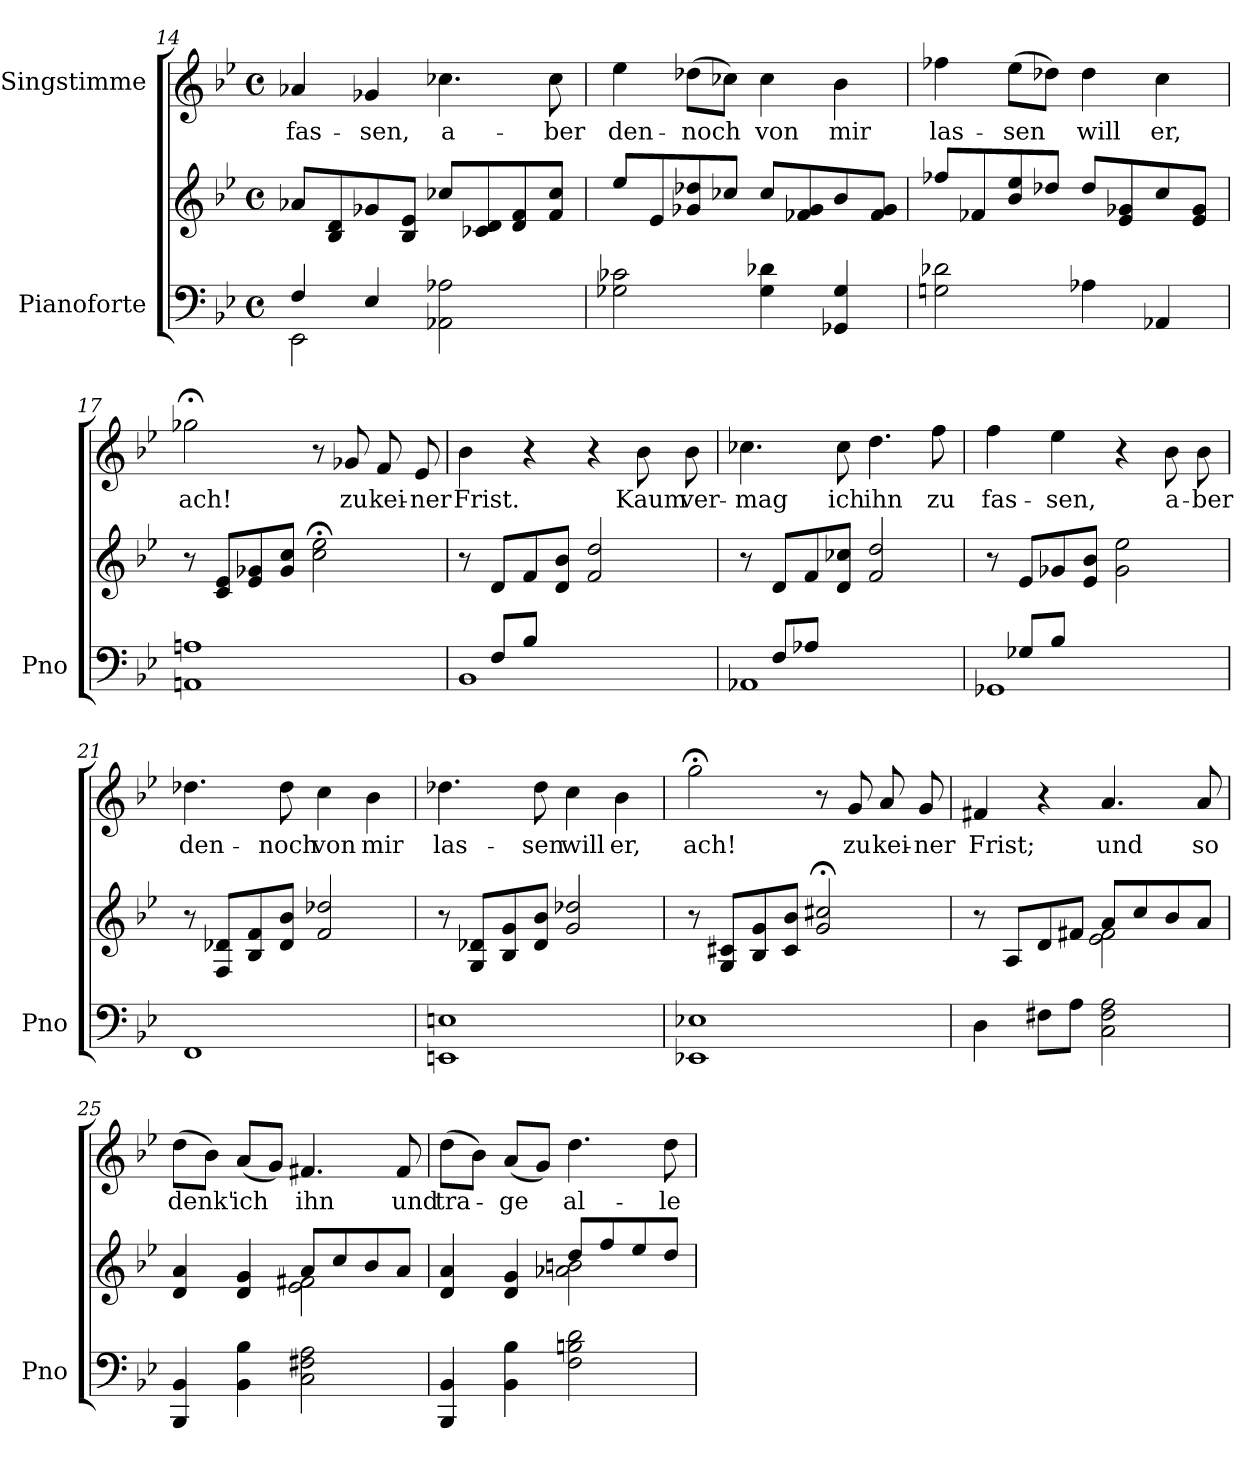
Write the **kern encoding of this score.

**kern	**kern	**kern	**text
*part2	*part2	*part1	*part1
*staff3	*staff2	*staff1	*staff1
*I"Pianoforte	*	*I"Singstimme	*
*I'Pno	*	*	*
!!LO:LB:g=z
*clefF4	*clefG2	*clefG2	*
*k[b-e-]	*k[b-e-]	*k[b-e-]	*
*M4/4	*M4/4	*M4/4	*
*met(c)	*met(c)	*met(c)	*
=14	=14	=14	=14
*^	*	*	*
!	!	!	!	!LO:LY:b
4F/	2EE-\	8a-X/L	4a-X/	fas-
.	.	8B-/ 8d/	.	.
!	!	!	!	!LO:LY:b
4E-/	.	8g-X/	4g-X/	-sen,
.	.	8B-/ 8e-/J	.	.
!	!	!	!	!LO:LY:b
2ryy	2AA-X\ 2A-X\	8cc-X/L	4.cc-X\	a-
.	.	8c-X/ 8d/	.	.
.	.	8d/ 8f/	.	.
!	!	!	!	!LO:LY:b
.	.	8f/ 8cc-/J	8cc-\	-ber
*v	*v	*	*	*
!!LO:LB:g=z
=15	=15	=15	=15
!	!	!	!LO:LY:b
2G-X\ 2c-X\	8ee-/L	4ee-\	den-
.	8e-/	.	.
!	!	!	!LO:LY:b
.	8g-X/ 8dd-X/	(8dd-X\L	-noch
.	8cc-X/J	8cc-X\J)	.
!	!	!	!LO:LY:b
4G-\ 4d-X\	8cc-/L	4cc-\	von
.	8f-X/ 8g-/	.	.
!	!	!	!LO:LY:b
4GG-X/ 4G-/	8b-/	4b-\	mir
.	8f-/ 8g-/J	.	.
=16	=16	=16	=16
!	!	!	!LO:LY:b
2Gn\ 2d-X\	8ff-X/L	4ff-X\	las-
.	8f-X/	.	.
!	!	!	!LO:LY:b
.	8b-/ 8ee-/	(8ee-\L	-sen
.	8dd-X/J	8dd-X\J)	.
!	!	!	!LO:LY:b
4A-X\	8dd-/L	4dd-\	will
.	8e-/ 8g-X/	.	.
!	!	!	!LO:LY:b
4AA-X/	8cc/	4cc\	er,
.	8e-/ 8g-/J	.	.
=17	=17	=17	=17
!	!	!	!LO:LY:b
1AAn 1An	8r	2gg-X;<\	ach!
.	8c/ 8e-/L	.	.
.	8e-/ 8g-X/	.	.
.	8g-/ 8cc/J	.	.
.	2cc\;< 2ee-\;<	8r	.
!	!	!	!LO:LY:b
.	.	8g-X/	zu
!	!	!	!LO:LY:b
.	.	8f/	kei-
!	!	!	!LO:LY:b
.	.	8e-/	-ner
=18	=18	=18	=18
*^	*	*	*
!	!	!	!	!LO:LY:b
8ryy	1BB-	8r	4b-\	Frist.
8F/L	.	8d/L	.	.
8B-/J	.	8f/	4r	.
8ryy	.	8d/ 8b-/J	.	.
2ryy	.	2f/ 2dd/	4r	.
!	!	!	!	!LO:LY:b
.	.	.	8b-\	Kaum
!	!	!	!	!LO:LY:b
.	.	.	8b-\	ver-
!!LO:LB:g=z
=19	=19	=19	=19	=19
!	!	!	!	!LO:LY:b
8ryy	1AA-X	8r	4.cc-X\	-mag
8F/L	.	8d/L	.	.
8A-X/J	.	8f/	.	.
!	!	!	!	!LO:LY:b
8ryy	.	8d/ 8cc-X/J	8cc-\	ich
!	!	!	!	!LO:LY:b
2ryy	.	2f/ 2dd/	4.dd\	ihn
!	!	!	!	!LO:LY:b
.	.	.	8ff\	zu
!!LO:PB:g=z
=20	=20	=20	=20	=20
!	!	!	!	!LO:LY:b
8ryy	1GG-X	8r	4ff\	fas-
8G-X/L	.	8e-/L	.	.
!	!	!	!	!LO:LY:b
8B-/J	.	8g-X/	4ee-\	-sen,
8ryy	.	8e-/ 8b-/J	.	.
2ryy	.	2g-\ 2ee-\	4r	.
!	!	!	!	!LO:LY:b
.	.	.	8b-\	a-
!	!	!	!	!LO:LY:b
.	.	.	8b-\	-ber
*v	*v	*	*	*
=21	=21	=21	=21
!	!	!	!LO:LY:b
1FF	8r	4.dd-X\	den-
.	8F/ 8d-X/L	.	.
.	8B-/ 8f/	.	.
!	!	!	!LO:LY:b
.	8d-/ 8b-/J	8dd-\	-noch
!	!	!	!LO:LY:b
.	2f/ 2dd-X/	4cc\	von
!	!	!	!LO:LY:b
.	.	4b-\	mir
=22	=22	=22	=22
!	!	!	!LO:LY:b
1EEn 1En	8r	4.dd-X\	las-
.	8G/ 8d-X/L	.	.
.	8B-/ 8g/	.	.
!	!	!	!LO:LY:b
.	8d-/ 8b-/J	8dd-\	-sen
!	!	!	!LO:LY:b
.	2g/ 2dd-X/	4cc\	will
!	!	!	!LO:LY:b
.	.	4b-\	er,
=23	=23	=23	=23
!	!	!	!LO:LY:b
1EE-X 1E-X	8r	2gg;<\	ach!
.	8G/ 8c#X/L	.	.
.	8B-/ 8g/	.	.
.	8c#/ 8b-/J	.	.
.	2g/;< 2cc#X/;<	8r	.
!	!	!	!LO:LY:b
.	.	8g/	zu
!	!	!	!LO:LY:b
.	.	8a/	kei-
!	!	!	!LO:LY:b
.	.	8g/	-ner
!!LO:LB:g=z
=24	=24	=24	=24
*	*^	*	*
!	!	!	!	!LO:LY:b
4D\	8r	2ryy	4f#X/	Frist;
.	8A/L	.	.	.
8F#X\L	8d/	.	4r	.
8A\J	8f#X/J	.	.	.
!	!	!	!	!LO:LY:b
2C\ 2F#\ 2A\	8a/L	2e-\ 2f#\	4.a/	und
.	8cc/	.	.	.
.	8b-/	.	.	.
!	!	!	!	!LO:LY:b
.	8a/J	.	8a/	so
!!LO:LB:g=z
=25	=25	=25	=25	=25
!	!	!	!	!LO:LY:b
4BBB-/ 4BB-/	4d/ 4a/	2ryy	(8dd\L	denk'
.	.	.	8b-\J)	.
!	!	!	!	!LO:LY:b
4BB-\ 4B-\	4d/ 4g/	.	(8a/L	ich
.	.	.	8g/J)	.
!	!	!	!	!LO:LY:b
2C\ 2F#X\ 2A\	8a/L	2e-\ 2f#X\	4.f#X/	ihn
.	8cc/	.	.	.
.	8b-/	.	.	.
!	!	!	!	!LO:LY:b
.	8a/J	.	8f#/	und
=26	=26	=26	=26	=26
!	!	!	!	!LO:LY:b
4BBB-/ 4BB-/	4d/ 4a/	2ryy	(8dd\L	tra-
.	.	.	8b-\J)	.
!	!	!	!	!LO:LY:b
4BB-\ 4B-\	4d/ 4g/	.	(8a/L	-ge
.	.	.	8g/J)	.
!	!	!	!	!LO:LY:b
2F\ 2Bn\ 2d\	8dd/L	2a-X\ 2bn\	4.dd\	al-
.	8ff/	.	.	.
.	8ee-/	.	.	.
!	!	!	!	!LO:LY:b
.	8dd/J	.	8dd\	-le
*	*v	*v	*	*
=	=	=	=
*-	*-	*-	*-
